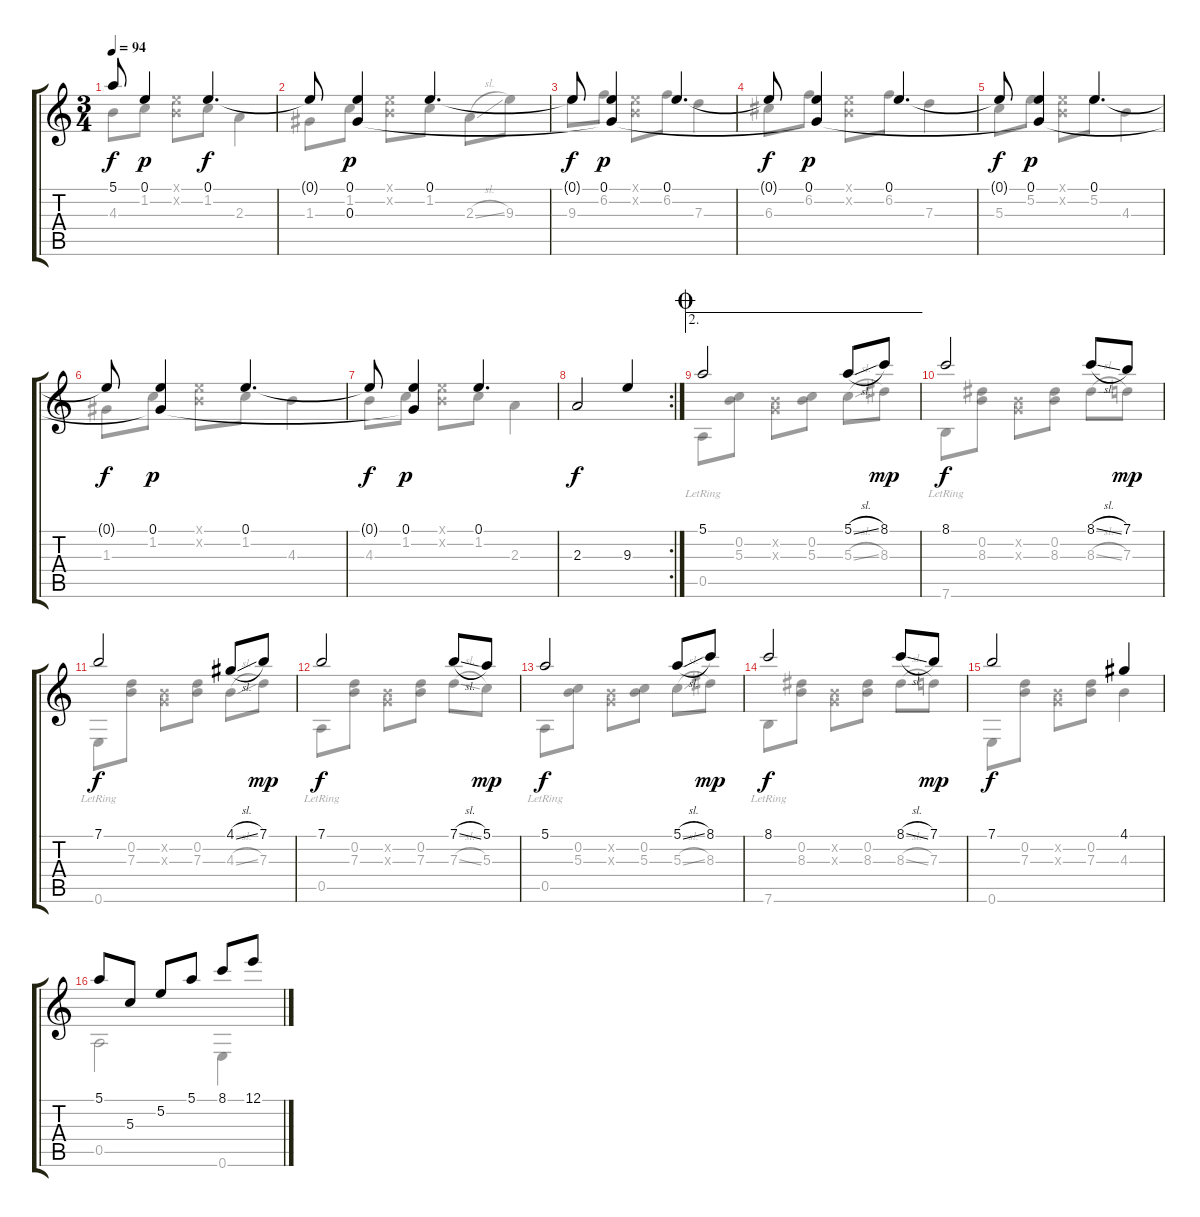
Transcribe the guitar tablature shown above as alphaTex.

\track "" {instrument acousticguitarsteel}
\staff {score tabs}
\tuning (E4 B3 G3 D3 A2 E2) {hide}
\voice
\ts (3 4)
\tempo 94
\clef g2
\ks c
5.1{t}.8{dy f} 0.1.4{dy p} 0.1.4{d dy f} |
0.1{t}.8 (0.1 0.3).4{dy p} 0.1.4{d} |
0.1{t}.8{dy f} (0.1 0.3{t}).4{dy p} 0.1.4{d} |
0.1{t}.8{dy f} (0.1 0.3{t}).4{dy p} 0.1.4{d} |
0.1{t}.8{dy f} (0.1 0.3{t}).4{dy p} 0.1.4{d} |
0.1{t}.8{dy f} (0.1 0.3{t}).4{dy p} 0.1.4{d} |
0.1{t}.8{dy f} (0.1 0.3{t}).4{dy p} 0.1.4{d} |
\rc 2
2.3.2{dy f} 9.3.4{beam Up} |
\ae 2
\jump coda
5.1.2 5.1{sl}.8 8.1.8{dy mp} |
8.1.2{dy f} 8.1{sl}.8 7.1.8{dy mp} |
7.1.2{dy f} 4.1{sl}.8 7.1.8{dy mp} |
7.1.2{dy f} 7.1{sl}.8 5.1.8{dy mp} |
5.1.2{dy f} 5.1{sl}.8 8.1.8{dy mp} |
8.1.2{dy f} 8.1{sl}.8 7.1.8{dy mp} |
7.1.2{dy f} 4.1.4 |
5.1.8 5.3.8 5.2.8 5.1.8 8.1.8 12.1.8
\voice
\clef g2
\ottava regular
\simile none
\ks c
4.3.8{dy f} 1.2.8 (0.1{x} 0.2{x}).8 1.2.8 2.3.4 |
1.3.8 1.2.8 (0.1{x} 0.2{x}).8 1.2.8 2.3{sl}.8 9.3.8 |
9.3.8 6.2.8 (0.1{x} 0.2{x}).8 6.2.8 7.3.4 |
6.3.8 6.2.8 (0.1{x} 0.2{x}).8 6.2.8 7.3.4 |
5.3.8 5.2.8 (0.1{x} 0.2{x}).8 5.2.8 4.3.4 |
1.3.8 1.2.8 (0.1{x} 0.2{x}).8 1.2.8 4.3.4 |
4.3.8 1.2.8 (0.1{x} 0.2{x}).8 1.2.8 2.3.4 |
|
0.5{lr}.8 (0.2 5.3).8 (0.2{x} 0.3{x}).8 (0.2 5.3).8 5.3{sl}.8 8.3.8 |
7.6{lr}.8 (0.2 8.3).8 (0.2{x} 0.3{x}).8 (0.2 8.3).8 8.3{sl}.8 7.3.8 |
0.6{lr}.8 (0.2 7.3).8 (0.2{x} 0.3{x}).8 (0.2 7.3).8 4.3{sl}.8 7.3.8 |
0.5{lr}.8 (0.2 7.3).8 (0.2{x} 0.3{x}).8 (0.2 7.3).8 7.3{sl}.8 5.3.8 |
0.5{lr}.8 (0.2 5.3).8 (0.2{x} 0.3{x}).8 (0.2 5.3).8 5.3{sl}.8 8.3.8 |
7.6{lr}.8 (0.2 8.3).8 (0.2{x} 0.3{x}).8 (0.2 8.3).8 8.3{sl}.8 7.3.8 |
0.6.8 (0.2 7.3).8 (0.2{x} 0.3{x}).8 (0.2 7.3).8 4.3.4 |
0.5.2 0.6.4
